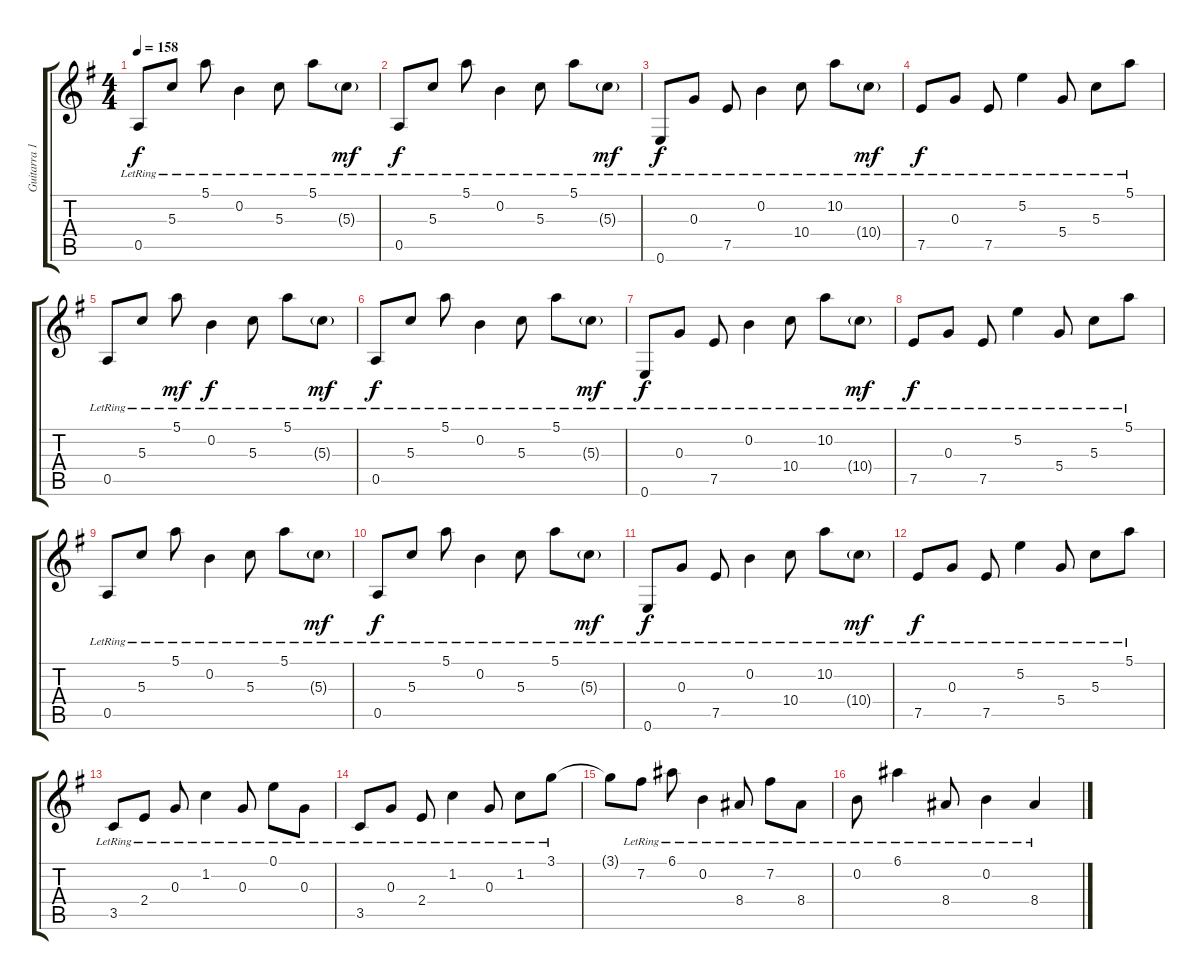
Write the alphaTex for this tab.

\track ("Guitarra 1" "Guitarra 1") {instrument acousticguitarsteel}
\staff {score tabs}
\tuning (E4 B3 G3 D3 A2 E2) {hide}
\ts (4 4)
\tempo 158
\clef g2
\ks g
0.5{lr}.8{dy f} 5.3{lr}.8 5.1{lr}.8 0.2{lr}.4 5.3{lr}.8 5.1{lr}.8 5.3{g lr}.8{dy mf} |
0.5{lr}.8{dy f} 5.3{lr}.8 5.1{lr}.8 0.2{lr}.4 5.3{lr}.8 5.1{lr}.8 5.3{g lr}.8{dy mf} |
0.6{lr}.8{dy f} 0.3{lr}.8 7.5{lr}.8 0.2{lr}.4 10.4{lr}.8 10.2{lr}.8 10.4{g lr}.8{dy mf} |
7.5{lr}.8{dy f} 0.3{lr}.8 7.5{lr}.8 5.2{lr}.4 5.4{lr}.8 5.3{lr}.8 5.1{lr}.8 |
0.5{lr}.8 5.3{lr}.8 5.1{lr}.8{dy mf} 0.2{lr}.4{dy f} 5.3{lr}.8 5.1{lr}.8 5.3{g lr}.8{dy mf} |
0.5{lr}.8{dy f} 5.3{lr}.8 5.1{lr}.8 0.2{lr}.4 5.3{lr}.8 5.1{lr}.8 5.3{g lr}.8{dy mf} |
0.6{lr}.8{dy f} 0.3{lr}.8 7.5{lr}.8 0.2{lr}.4 10.4{lr}.8 10.2{lr}.8 10.4{g lr}.8{dy mf} |
7.5{lr}.8{dy f} 0.3{lr}.8 7.5{lr}.8 5.2{lr}.4 5.4{lr}.8 5.3{lr}.8 5.1{lr}.8 |
0.5{lr}.8 5.3{lr}.8 5.1{lr}.8 0.2{lr}.4 5.3{lr}.8 5.1{lr}.8 5.3{g lr}.8{dy mf} |
0.5{lr}.8{dy f} 5.3{lr}.8 5.1{lr}.8 0.2{lr}.4 5.3{lr}.8 5.1{lr}.8 5.3{g lr}.8{dy mf} |
0.6{lr}.8{dy f} 0.3{lr}.8 7.5{lr}.8 0.2{lr}.4 10.4{lr}.8 10.2{lr}.8 10.4{g lr}.8{dy mf} |
7.5{lr}.8{dy f} 0.3{lr}.8 7.5{lr}.8 5.2{lr}.4 5.4{lr}.8 5.3{lr}.8 5.1{lr}.8 |
3.5{lr}.8 2.4{lr}.8 0.3{lr}.8 1.2{lr}.4 0.3{lr}.8 0.1{lr}.8 0.3{lr}.8 |
3.5{lr}.8 0.3{lr}.8 2.4{lr}.8 1.2{lr}.4 0.3{lr}.8 1.2{lr}.8 3.1{lr}.8 |
3.1{t}.8 7.2{lr}.8 6.1{lr}.8 0.2{lr}.4 8.4{lr}.8 7.2{lr}.8 8.4{lr}.8 |
0.2{lr}.8 6.1{lr}.4 8.4{lr}.8 0.2{lr}.4 8.4{lr}.4
